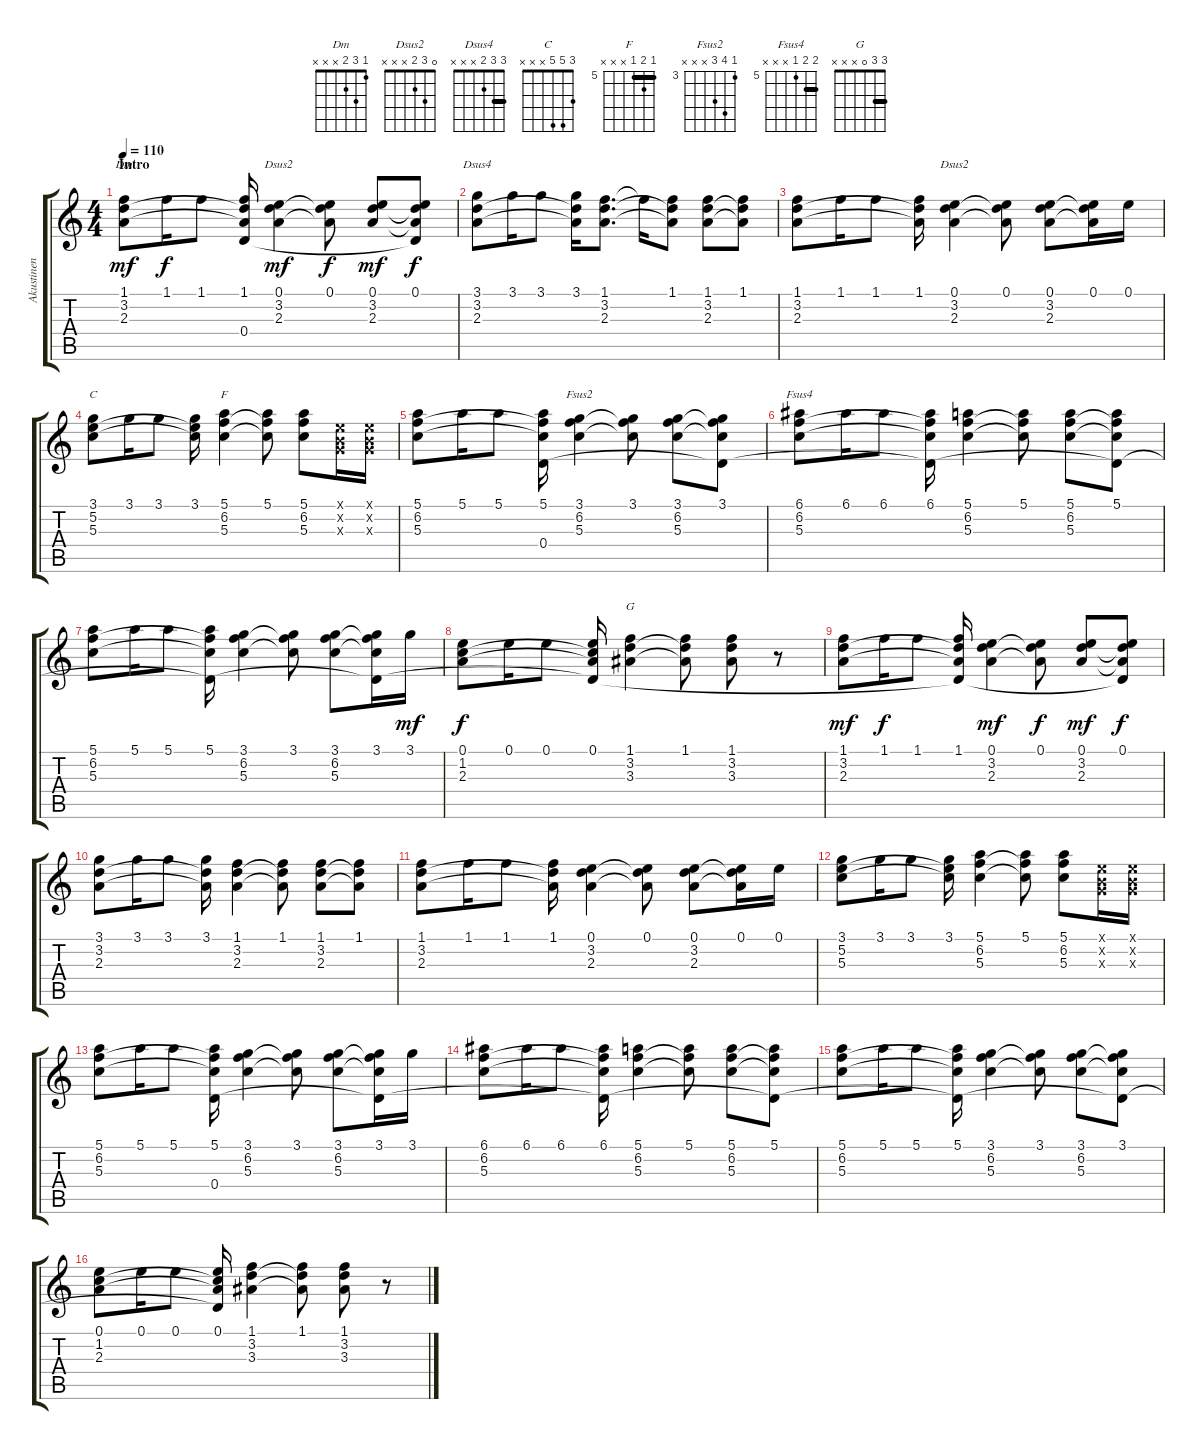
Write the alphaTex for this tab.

\track ("Akustinen" "Akustinen") {instrument acousticguitarsteel}
\staff {score tabs}
\tuning (E4 B3 G3 D3 A2 E2) {hide}
\chord ("Dm" 1 3 2 x x x)
\chord ("Dsus2" 0 3 2 0 x x)
\chord ("Dsus4" 3 3 2 x x x) {barre 3}
\chord ("Dsus2" 0 3 2 x x x)
\chord ("C" 3 5 5 x x x)
\chord ("F" 5 6 5 x x x) {firstfret 5 barre 5}
\chord ("Fsus2" 3 6 5 x x x) {firstfret 3}
\chord ("Fsus4" 6 6 5 x x x) {firstfret 5 barre 6}
\chord ("G" 3 3 0 x x x) {barre 3}
\ts (4 4)
\section ("" "Intro")
\tempo 110
\clef g2
\ks c
(1.1 3.2 2.3).8{ch "Dm" dy mf instrument acousticguitarsteel} 1.1.16{dy f} 1.1.8 (1.1 3.2{t} 2.3{t} 0.4).16 (0.1 3.2 2.3).4{ch "Dsus2" dy mf} (0.1 3.2{t} 2.3{t}).8{dy f} (0.1 3.2 2.3).8{dy mf} (0.1 3.2{t} 2.3{t} 0.4{t}).8{dy f} |
(3.1 3.2 2.3).8{ch "Dsus4"} 3.1.16 3.1.8 (3.1 3.2{t} 2.3{t}).16 (1.1 3.2 2.3).8{d} 1.1{t}.16 (1.1 3.2{t} 2.3{t}).8 (1.1 3.2 2.3).8 (1.1 3.2{t} 2.3{t}).8 |
(1.1 3.2 2.3).8 1.1.16 1.1.8 (1.1 3.2{t} 2.3{t}).16 (0.1 3.2 2.3).4{ch "Dsus2"} (0.1 3.2{t} 2.3{t}).8 (0.1 3.2 2.3).8 (0.1 3.2{t} 2.3{t}).16 0.1.16 |
(3.1 5.2 5.3).8{ch "C"} 3.1.16 3.1.8 (3.1 5.2{t} 5.3{t}).16 (5.1 6.2 5.3).4{ch "F"} (5.1 6.2{t} 5.3{t}).8 (5.1 6.2 5.3).8 (0.1{x} 0.2{x} 0.3{x}).16 (0.1{x} 0.2{x} 0.3{x}).16 |
(5.1 6.2 5.3).8 5.1.16 5.1.8 (5.1 6.2{t} 5.3{t} 0.4).16 (3.1 6.2 5.3).4{ch "Fsus2"} (3.1 6.2{t} 5.3{t}).8 (3.1 6.2 5.3).8 (3.1 6.2{t} 5.3{t} 0.4{t}).8 |
(6.1 6.2 5.3).8{ch "Fsus4"} 6.1.16 6.1.8 (6.1 6.2{t} 5.3{t} 0.4{t}).16 (5.1 6.2 5.3).4 (5.1 6.2{t} 5.3{t}).8 (5.1 6.2 5.3).8 (5.1 6.2{t} 5.3{t} 0.4{t}).8 |
(5.1 6.2 5.3).8 5.1.16 5.1.8 (5.1 6.2{t} 5.3{t} 0.4{t}).16 (3.1 6.2 5.3).4 (3.1 6.2{t} 5.3{t}).8 (3.1 6.2 5.3).8 (3.1 6.2{t} 5.3{t} 0.4{t}).16 3.1.16{dy mf} |
(0.1 1.2 2.3).8{dy f} 0.1.16 0.1.8 (0.1 1.2{t} 2.3{t} 0.4{t}).16 (1.1 3.2 3.3).4{ch "G"} (1.1 3.2{t} 3.3{t}).8 (1.1 3.2 3.3).8 r.8 |
(1.1 3.2 2.3).8{dy mf} 1.1.16{dy f} 1.1.8 (1.1 3.2{t} 2.3{t} 0.4{t}).16 (0.1 3.2 2.3).4{dy mf} (0.1 3.2{t} 2.3{t}).8{dy f} (0.1 3.2 2.3).8{dy mf} (0.1 3.2{t} 2.3{t} 0.4{t}).8{dy f} |
(3.1 3.2 2.3).8 3.1.16 3.1.8 (3.1 3.2{t} 2.3{t}).16 (1.1 3.2 2.3).4 (1.1 3.2{t} 2.3{t}).8 (1.1 3.2 2.3).8 (1.1 3.2{t} 2.3{t}).8 |
(1.1 3.2 2.3).8 1.1.16 1.1.8 (1.1 3.2{t} 2.3{t}).16 (0.1 3.2 2.3).4 (0.1 3.2{t} 2.3{t}).8 (0.1 3.2 2.3).8 (0.1 3.2{t} 2.3{t}).16 0.1.16 |
(3.1 5.2 5.3).8 3.1.16 3.1.8 (3.1 5.2{t} 5.3{t}).16 (5.1 6.2 5.3).4 (5.1 6.2{t} 5.3{t}).8 (5.1 6.2 5.3).8 (0.1{x} 0.2{x} 0.3{x}).16 (0.1{x} 0.2{x} 0.3{x}).16 |
(5.1 6.2 5.3).8 5.1.16 5.1.8 (5.1 6.2{t} 5.3{t} 0.4).16 (3.1 6.2 5.3).4 (3.1 6.2{t} 5.3{t}).8 (3.1 6.2 5.3).8 (3.1 6.2{t} 5.3{t} 0.4{t}).16 3.1.16 |
(6.1 6.2 5.3).8 6.1.16 6.1.8 (6.1 6.2{t} 5.3{t} 0.4{t}).16 (5.1 6.2 5.3).4 (5.1 6.2{t} 5.3{t}).8 (5.1 6.2 5.3).8 (5.1 6.2{t} 5.3{t} 0.4{t}).8 |
(5.1 6.2 5.3).8 5.1.16 5.1.8 (5.1 6.2{t} 5.3{t} 0.4{t}).16 (3.1 6.2 5.3).4 (3.1 6.2{t} 5.3{t}).8 (3.1 6.2 5.3).8 (3.1 6.2{t} 5.3{t} 0.4{t}).8 |
(0.1 1.2 2.3).8 0.1.16 0.1.8 (0.1 1.2{t} 2.3{t} 0.4{t}).16 (1.1 3.2 3.3).4 (1.1 3.2{t} 3.3{t}).8 (1.1 3.2 3.3).8 r.8
